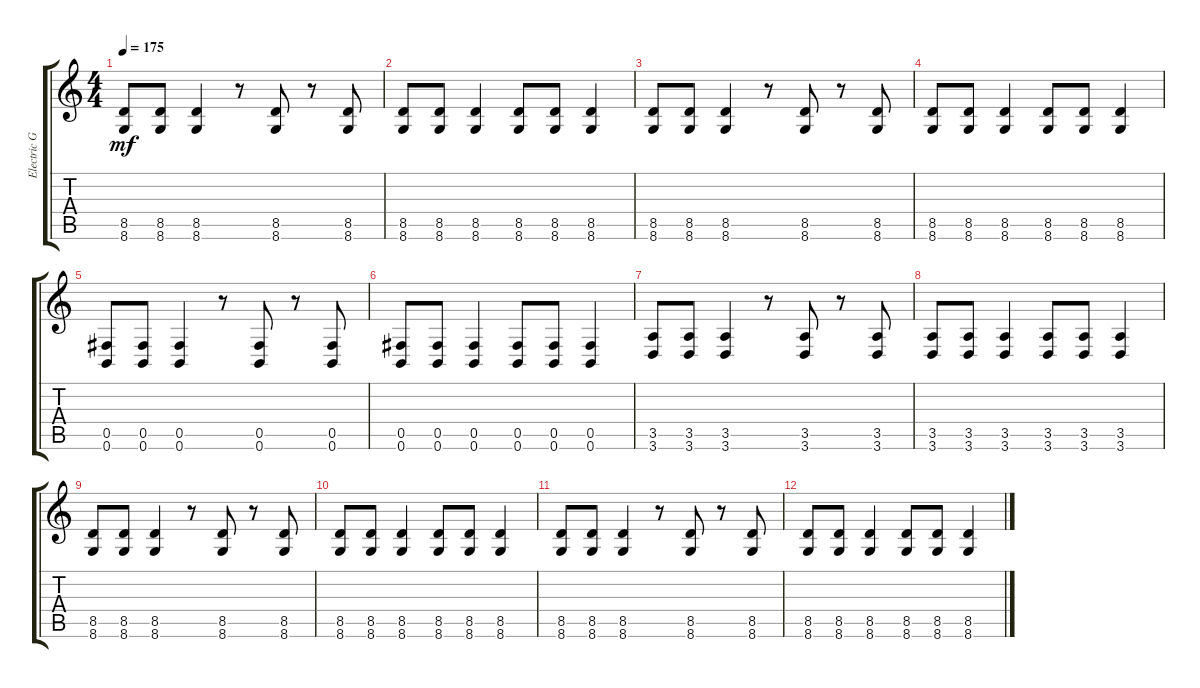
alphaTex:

\track ("Electric Guitar" "Electric G") {instrument distortionguitar}
\staff {score tabs}
\tuning (Db4 Ab3 E3 B2 Gb2 B1) {hide}
\ts (4 4)
\tempo 175
\clef g2
\ks c
(8.5 8.6).8{dy mf} (8.5 8.6).8 (8.5 8.6).4 r.8 (8.5 8.6).8 r.8 (8.5 8.6).8 |
(8.5 8.6).8 (8.5 8.6).8 (8.5 8.6).4 (8.5 8.6).8 (8.5 8.6).8 (8.5 8.6).4 |
(8.5 8.6).8 (8.5 8.6).8 (8.5 8.6).4 r.8 (8.5 8.6).8 r.8 (8.5 8.6).8 |
(8.5 8.6).8 (8.5 8.6).8 (8.5 8.6).4 (8.5 8.6).8 (8.5 8.6).8 (8.5 8.6).4 |
(0.5 0.6).8 (0.5 0.6).8 (0.5 0.6).4 r.8 (0.5 0.6).8 r.8 (0.5 0.6).8 |
(0.5 0.6).8 (0.5 0.6).8 (0.5 0.6).4 (0.5 0.6).8 (0.5 0.6).8 (0.5 0.6).4 |
(3.5 3.6).8 (3.5 3.6).8 (3.5 3.6).4 r.8 (3.5 3.6).8 r.8 (3.5 3.6).8 |
(3.5 3.6).8 (3.5 3.6).8 (3.5 3.6).4 (3.5 3.6).8 (3.5 3.6).8 (3.5 3.6).4 |
(8.5 8.6).8 (8.5 8.6).8 (8.5 8.6).4 r.8 (8.5 8.6).8 r.8 (8.5 8.6).8 |
(8.5 8.6).8 (8.5 8.6).8 (8.5 8.6).4 (8.5 8.6).8 (8.5 8.6).8 (8.5 8.6).4 |
(8.5 8.6).8 (8.5 8.6).8 (8.5 8.6).4 r.8 (8.5 8.6).8 r.8 (8.5 8.6).8 |
(8.5 8.6).8 (8.5 8.6).8 (8.5 8.6).4 (8.5 8.6).8 (8.5 8.6).8 (8.5 8.6).4
